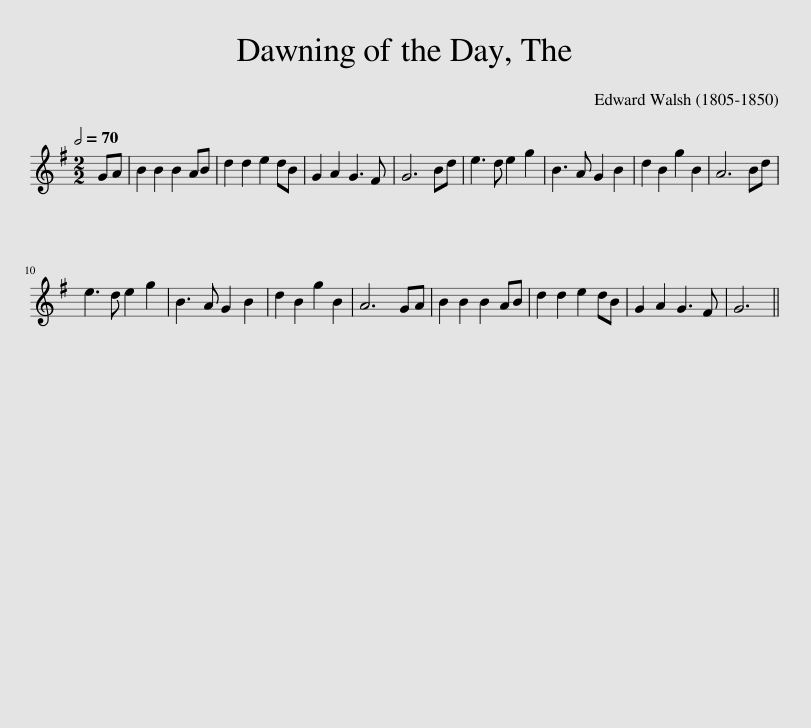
X:1
L:1/8
Q:1/2=70
M:2/2
I:linebreak $
K:G
V:1 treble
V:1
 GA | B2 B2 B2 AB | d2 d2 e2 dB | G2 A2 G3 F | G6 Bd | %5
 e3 d e2 g2 | B3 A G2 B2 | d2 B2 g2 B2 | A6 Bd |$ e3 d e2 g2 | %10
 B3 A G2 B2 | d2 B2 g2 B2 | A6 GA | B2 B2 B2 AB | d2 d2 e2 dB | %15
 G2 A2 G3 F | G6 || %17
